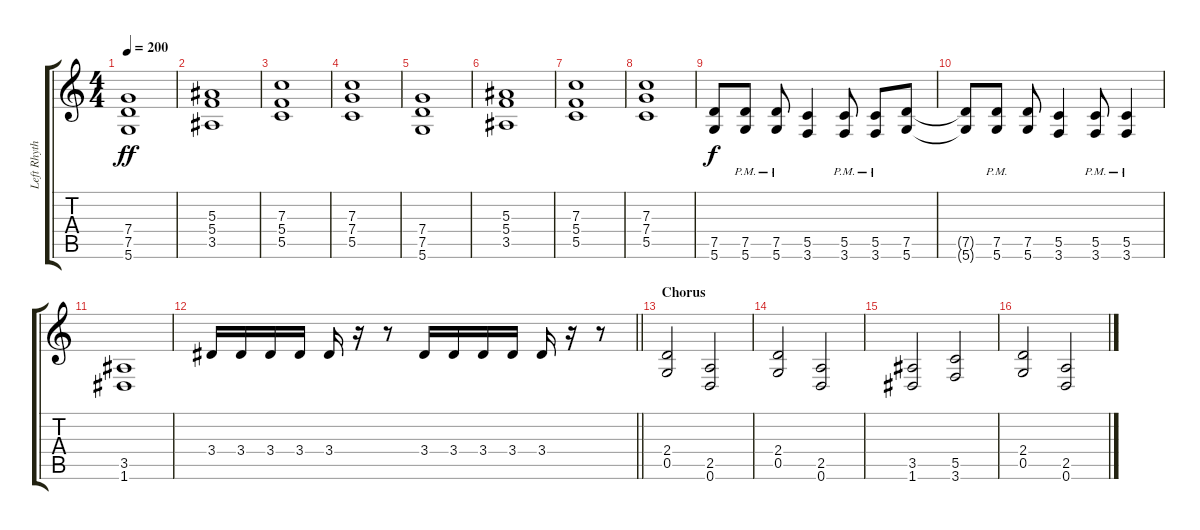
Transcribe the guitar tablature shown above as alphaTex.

\track ("Left Rhythm Gtr" "Left Rhyth") {mute instrument overdrivenguitar}
\staff {score tabs}
\tuning (D4 A3 F3 C3 G2 D2) {hide}
\ts (4 4)
\tempo 200
\clef g2
\ks c
(7.4 7.5 5.6).1{dy ff} |
(5.3 5.4 3.5).1 |
(7.3 5.4 5.5).1 |
(7.3 7.4 5.5).1 |
(7.4 7.5 5.6).1 |
(5.3 5.4 3.5).1 |
(7.3 5.4 5.5).1 |
(7.3 7.4 5.5).1 |
(7.5 5.6).8{dy f} (7.5{pm} 5.6{pm}).8 (7.5{pm} 5.6{pm}).8 (5.5 3.6).4 (5.5{pm} 3.6{pm}).8 (5.5{pm} 3.6{pm}).8 (7.5 5.6).8 |
(7.5{t} 5.6{t}).8 (7.5{pm} 5.6{pm}).8 (7.5 5.6).8 (5.5 3.6).4 (5.5{pm} 3.6{pm}).8 (5.5{pm} 3.6{pm}).4 |
(3.5 1.6).1 |
\barLineRight lightlight
3.4.16 3.4.16 3.4.16 3.4.16 3.4.16 r.16 r.8 3.4.16 3.4.16 3.4.16 3.4.16 3.4.16 r.16 r.8 |
\section ("" "Chorus")
(2.4 0.5).2 (2.5 0.6).2 |
(2.4 0.5).2 (2.5 0.6).2 |
(3.5 1.6).2 (5.5 3.6).2 |
(2.4 0.5).2 (2.5 0.6).2
